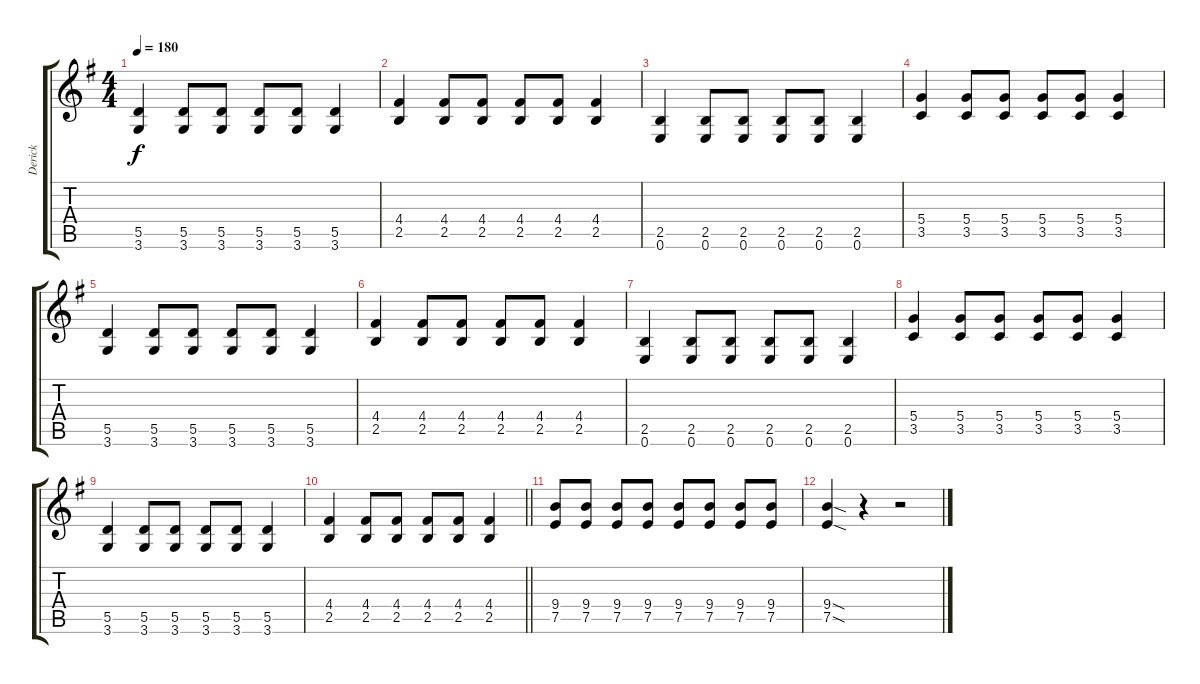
\track ("Derick" "Derick") {instrument distortionguitar}
\staff {score tabs}
\tuning (E4 B3 G3 D3 A2 E2) {hide}
\ts (4 4)
\tempo 180
\clef g2
\ks g
(5.5 3.6).4{dy f} (5.5 3.6).8 (5.5 3.6).8 (5.5 3.6).8 (5.5 3.6).8 (5.5 3.6).4 |
(4.4 2.5).4 (4.4 2.5).8 (4.4 2.5).8 (4.4 2.5).8 (4.4 2.5).8 (4.4 2.5).4 |
(2.5 0.6).4 (2.5 0.6).8 (2.5 0.6).8 (2.5 0.6).8 (2.5 0.6).8 (2.5 0.6).4 |
(5.4 3.5).4 (5.4 3.5).8 (5.4 3.5).8 (5.4 3.5).8 (5.4 3.5).8 (5.4 3.5).4 |
(5.5 3.6).4 (5.5 3.6).8 (5.5 3.6).8 (5.5 3.6).8 (5.5 3.6).8 (5.5 3.6).4 |
(4.4 2.5).4 (4.4 2.5).8 (4.4 2.5).8 (4.4 2.5).8 (4.4 2.5).8 (4.4 2.5).4 |
(2.5 0.6).4 (2.5 0.6).8 (2.5 0.6).8 (2.5 0.6).8 (2.5 0.6).8 (2.5 0.6).4 |
(5.4 3.5).4 (5.4 3.5).8 (5.4 3.5).8 (5.4 3.5).8 (5.4 3.5).8 (5.4 3.5).4 |
(5.5 3.6).4 (5.5 3.6).8 (5.5 3.6).8 (5.5 3.6).8 (5.5 3.6).8 (5.5 3.6).4 |
\barLineRight lightlight
(4.4 2.5).4 (4.4 2.5).8 (4.4 2.5).8 (4.4 2.5).8 (4.4 2.5).8 (4.4 2.5).4 |
(9.4 7.5).8 (9.4 7.5).8 (9.4 7.5).8 (9.4 7.5).8 (9.4 7.5).8 (9.4 7.5).8 (9.4 7.5).8 (9.4 7.5).8 |
(9.4{sod} 7.5{sod}).4 r.4 r.2
